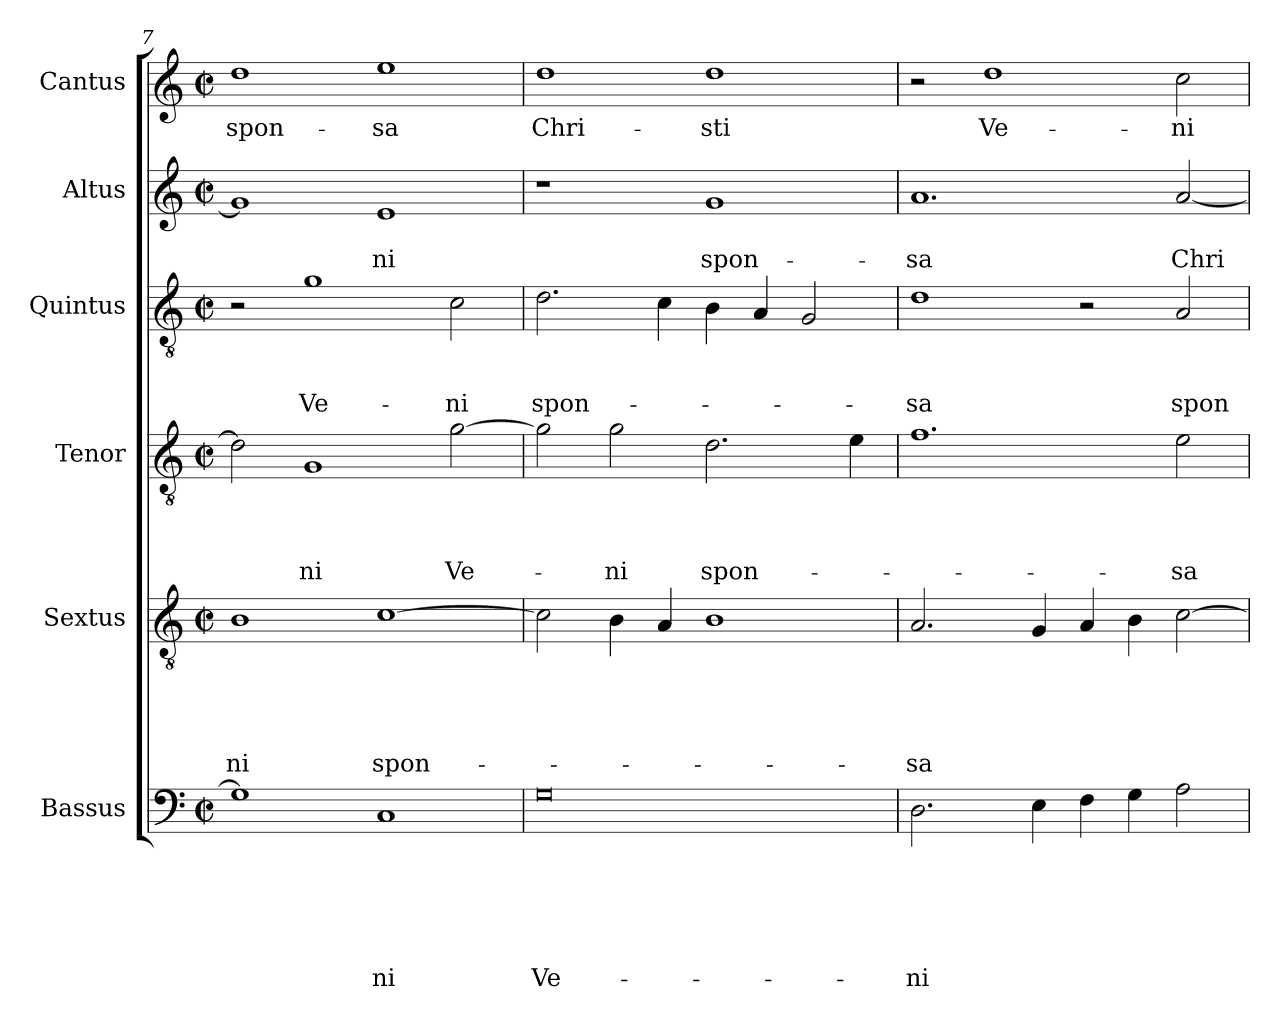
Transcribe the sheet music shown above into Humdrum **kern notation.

**kern	**text	**text	**text	**text	**text	**text	**kern	**text	**text	**text	**text	**text	**kern	**text	**text	**text	**text	**kern	**text	**text	**text	**kern	**text	**text	**kern	**text
*part6	*part6	*part6	*part6	*part6	*part6	*part6	*part5	*part5	*part5	*part5	*part5	*part5	*part4	*part4	*part4	*part4	*part4	*part3	*part3	*part3	*part3	*part2	*part2	*part2	*part1	*part1
*staff6	*staff6	*staff6	*staff6	*staff6	*staff6	*staff6	*staff5	*staff5	*staff5	*staff5	*staff5	*staff5	*staff4	*staff4	*staff4	*staff4	*staff4	*staff3	*staff3	*staff3	*staff3	*staff2	*staff2	*staff2	*staff1	*staff1
*I"Bassus	*	*	*	*	*	*	*I"Sextus	*	*	*	*	*	*I"Tenor	*	*	*	*	*I"Quintus	*	*	*	*I"Altus	*	*	*I"Cantus	*
*I'B	*	*	*	*	*	*	*I'Sx	*	*	*	*	*	*I'T	*	*	*	*	*I'Q	*	*	*	*I'A	*	*	*I'C	*
*clefF4	*	*	*	*	*	*	*clefGv2	*	*	*	*	*	*clefGv2	*	*	*	*	*clefGv2	*	*	*	*clefG2	*	*	*clefG2	*
*k[]	*	*	*	*	*	*	*k[]	*	*	*	*	*	*k[]	*	*	*	*	*k[]	*	*	*	*k[]	*	*	*k[]	*
*C:	*	*	*	*	*	*	*C:	*	*	*	*	*	*C:	*	*	*	*	*C:	*	*	*	*C:	*	*	*C:	*
*M2/2	*	*	*	*	*	*	*M2/2	*	*	*	*	*	*M2/2	*	*	*	*	*M2/2	*	*	*	*M2/2	*	*	*M2/2	*
*met(c|)	*	*	*	*	*	*	*met(c|)	*	*	*	*	*	*met(c|)	*	*	*	*	*met(c|)	*	*	*	*met(c|)	*	*	*met(c|)	*
=7	=7	=7	=7	=7	=7	=7	=7	=7	=7	=7	=7	=7	=7	=7	=7	=7	=7	=7	=7	=7	=7	=7	=7	=7	=7	=7
!	!	!	!	!	!	!	!	!	!	!	!	!LO:LY:b	!	!	!	!	!	!	!	!	!	!	!	!	!	!LO:LY:b
1G]	.	.	.	.	.	.	1B	.	.	.	.	-ni	2d\]	.	.	.	.	2r	.	.	.	1g]	.	.	1dd	spon-
!	!	!	!	!	!	!	!	!	!	!	!	!	!	!	!	!	!LO:LY:b	!	!	!	!LO:LY:b	!	!	!	!	!
.	.	.	.	.	.	.	.	.	.	.	.	.	1G	.	.	.	-ni	1g	.	.	Ve-	.	.	.	.	.
!	!	!	!	!	!	!LO:LY:b	!	!	!	!	!	!LO:LY:b	!	!	!	!	!	!	!	!	!	!	!	!LO:LY:b	!	!LO:LY:b
1C	.	.	.	.	.	-ni	[>1c	.	.	.	.	spon-	.	.	.	.	.	.	.	.	.	1e	.	-ni	1ee	-sa
!	!	!	!	!	!	!	!	!	!	!	!	!	!	!	!	!	!LO:LY:b	!	!	!	!LO:LY:b	!	!	!	!	!
.	.	.	.	.	.	.	.	.	.	.	.	.	[>2g\	.	.	.	Ve-	2c\	.	.	-ni	.	.	.	.	.
=8	=8	=8	=8	=8	=8	=8	=8	=8	=8	=8	=8	=8	=8	=8	=8	=8	=8	=8	=8	=8	=8	=8	=8	=8	=8	=8
!	!	!	!	!	!	!LO:LY:b	!	!	!	!	!	!	!	!	!	!	!	!	!	!	!LO:LY:b	!	!	!	!	!LO:LY:b
0G	.	.	.	.	.	Ve-	2c\]	.	.	.	.	.	2g\]	.	.	.	.	2.d\	.	.	spon-	1r	.	.	1dd	Chri-
!	!	!	!	!	!	!	!	!	!	!	!	!	!	!	!	!	!LO:LY:b	!	!	!	!	!	!	!	!	!
.	.	.	.	.	.	.	4B\	.	.	.	.	.	2g\	.	.	.	-ni	.	.	.	.	.	.	.	.	.
.	.	.	.	.	.	.	4A/	.	.	.	.	.	.	.	.	.	.	4c\	.	.	.	.	.	.	.	.
!	!	!	!	!	!	!	!	!	!	!	!	!	!	!	!	!	!LO:LY:b	!	!	!	!	!	!	!LO:LY:b	!	!LO:LY:b
.	.	.	.	.	.	.	1B	.	.	.	.	.	2.d\	.	.	.	spon-	4B\	.	.	.	1g	.	spon-	1dd	-sti
.	.	.	.	.	.	.	.	.	.	.	.	.	.	.	.	.	.	4A/	.	.	.	.	.	.	.	.
.	.	.	.	.	.	.	.	.	.	.	.	.	.	.	.	.	.	2G/	.	.	.	.	.	.	.	.
.	.	.	.	.	.	.	.	.	.	.	.	.	4e\	.	.	.	.	.	.	.	.	.	.	.	.	.
=9	=9	=9	=9	=9	=9	=9	=9	=9	=9	=9	=9	=9	=9	=9	=9	=9	=9	=9	=9	=9	=9	=9	=9	=9	=9	=9
!	!	!	!	!	!	!LO:LY:b	!	!	!	!	!	!LO:LY:b	!	!	!	!	!	!	!	!	!LO:LY:b	!	!	!LO:LY:b	!	!
2.D\	.	.	.	.	.	-ni	2.A/	.	.	.	.	-sa	1.f	.	.	.	.	1d	.	.	-sa	1.a	.	-sa	2r	.
!	!	!	!	!	!	!	!	!	!	!	!	!	!	!	!	!	!	!	!	!	!	!	!	!	!	!LO:LY:b
.	.	.	.	.	.	.	.	.	.	.	.	.	.	.	.	.	.	.	.	.	.	.	.	.	1dd	Ve-
4E\	.	.	.	.	.	.	4G/	.	.	.	.	.	.	.	.	.	.	.	.	.	.	.	.	.	.	.
4F\	.	.	.	.	.	.	4A/	.	.	.	.	.	.	.	.	.	.	2r	.	.	.	.	.	.	.	.
4G\	.	.	.	.	.	.	4B\	.	.	.	.	.	.	.	.	.	.	.	.	.	.	.	.	.	.	.
!	!	!	!	!	!	!	!	!	!	!	!	!	!	!	!	!	!LO:LY:b	!	!	!	!LO:LY:b	!	!	!LO:LY:b	!	!LO:LY:b
2A\	.	.	.	.	.	.	[>2c\	.	.	.	.	.	2e\	.	.	.	-sa	2A/	.	.	spon-	[<2a/	.	Chri-	2cc\	-ni
=	=	=	=	=	=	=	=	=	=	=	=	=	=	=	=	=	=	=	=	=	=	=	=	=	=	=
*-	*-	*-	*-	*-	*-	*-	*-	*-	*-	*-	*-	*-	*-	*-	*-	*-	*-	*-	*-	*-	*-	*-	*-	*-	*-	*-
